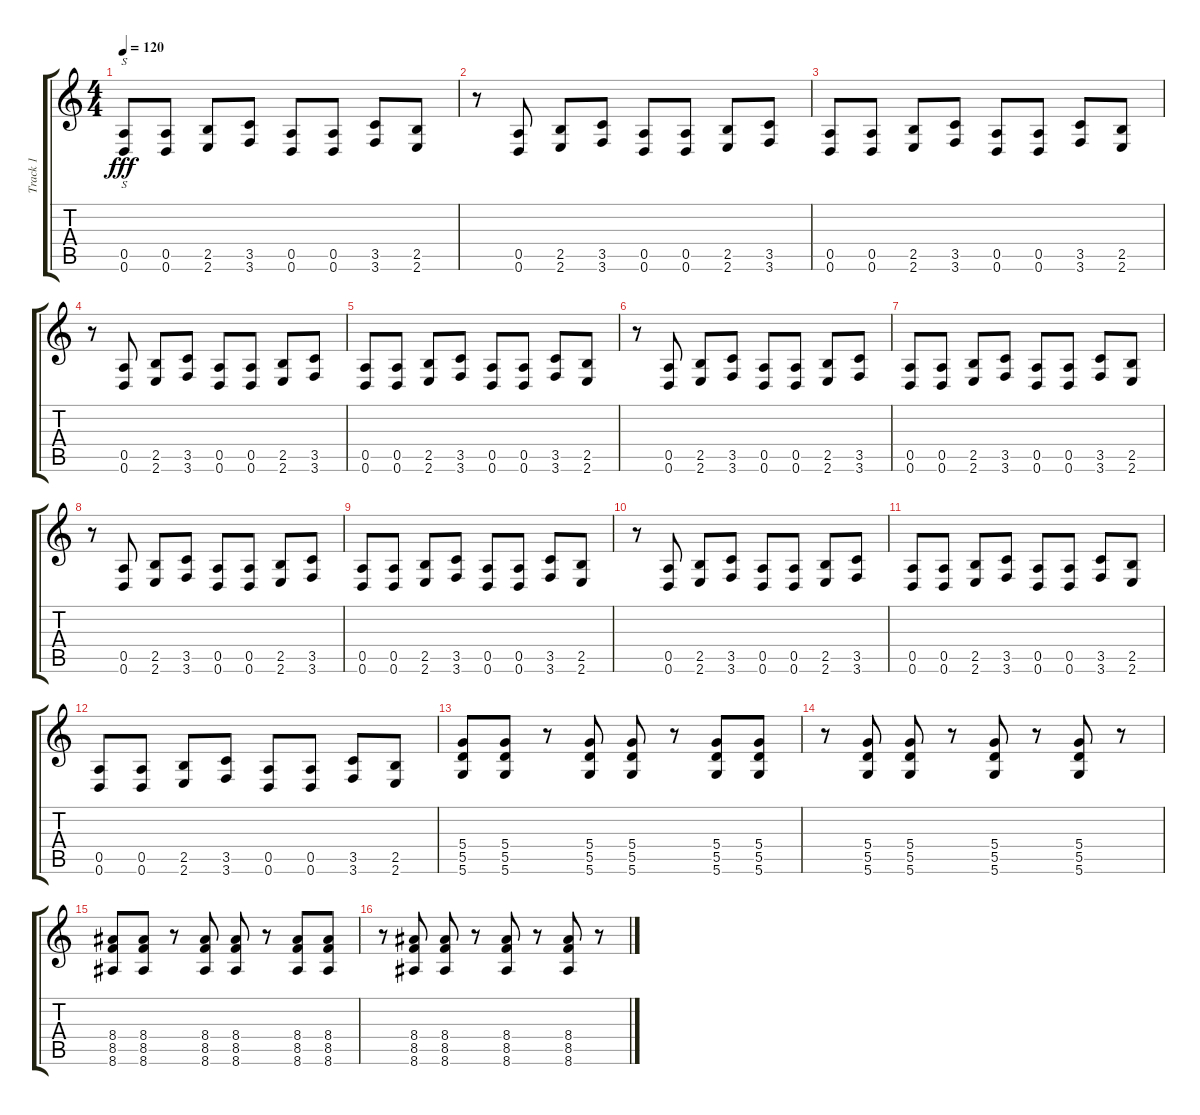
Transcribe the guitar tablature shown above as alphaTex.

\track ("Track 1" "Track 1") {instrument distortionguitar}
\staff {score tabs}
\tuning (E4 B3 G3 D3 A2 D2) {hide}
\ts (4 4)
\tempo 120
\clef g2
\ks c
(0.5 0.6).8{s dy fff instrument distortionguitar} (0.5 0.6).8 (2.5 2.6).8 (3.5 3.6).8 (0.5 0.6).8 (0.5 0.6).8 (3.5 3.6).8 (2.5 2.6).8 |
r.8 (0.5 0.6).8 (2.5 2.6).8 (3.5 3.6).8 (0.5 0.6).8 (0.5 0.6).8 (2.5 2.6).8 (3.5 3.6).8 |
(0.5 0.6).8 (0.5 0.6).8 (2.5 2.6).8 (3.5 3.6).8 (0.5 0.6).8 (0.5 0.6).8 (3.5 3.6).8 (2.5 2.6).8 |
r.8 (0.5 0.6).8 (2.5 2.6).8 (3.5 3.6).8 (0.5 0.6).8 (0.5 0.6).8 (2.5 2.6).8 (3.5 3.6).8 |
(0.5 0.6).8 (0.5 0.6).8 (2.5 2.6).8 (3.5 3.6).8 (0.5 0.6).8 (0.5 0.6).8 (3.5 3.6).8 (2.5 2.6).8 |
r.8 (0.5 0.6).8 (2.5 2.6).8 (3.5 3.6).8 (0.5 0.6).8 (0.5 0.6).8 (2.5 2.6).8 (3.5 3.6).8 |
(0.5 0.6).8 (0.5 0.6).8 (2.5 2.6).8 (3.5 3.6).8 (0.5 0.6).8 (0.5 0.6).8 (3.5 3.6).8 (2.5 2.6).8 |
r.8 (0.5 0.6).8 (2.5 2.6).8 (3.5 3.6).8 (0.5 0.6).8 (0.5 0.6).8 (2.5 2.6).8 (3.5 3.6).8 |
(0.5 0.6).8 (0.5 0.6).8 (2.5 2.6).8 (3.5 3.6).8 (0.5 0.6).8 (0.5 0.6).8 (3.5 3.6).8 (2.5 2.6).8 |
r.8 (0.5 0.6).8 (2.5 2.6).8 (3.5 3.6).8 (0.5 0.6).8 (0.5 0.6).8 (2.5 2.6).8 (3.5 3.6).8 |
(0.5 0.6).8 (0.5 0.6).8 (2.5 2.6).8 (3.5 3.6).8 (0.5 0.6).8 (0.5 0.6).8 (3.5 3.6).8 (2.5 2.6).8 |
(0.5 0.6).8 (0.5 0.6).8 (2.5 2.6).8 (3.5 3.6).8 (0.5 0.6).8 (0.5 0.6).8 (3.5 3.6).8 (2.5 2.6).8 |
(5.4 5.5 5.6).8 (5.4 5.5 5.6).8 r.8 (5.4 5.5 5.6).8 (5.4 5.5 5.6).8 r.8 (5.4 5.5 5.6).8 (5.4 5.5 5.6).8 |
r.8 (5.4 5.5 5.6).8 (5.4 5.5 5.6).8 r.8 (5.4 5.5 5.6).8 r.8 (5.4 5.5 5.6).8 r.8 |
(8.4 8.5 8.6).8 (8.4 8.5 8.6).8 r.8 (8.4 8.5 8.6).8 (8.4 8.5 8.6).8 r.8 (8.4 8.5 8.6).8 (8.4 8.5 8.6).8 |
r.8 (8.4 8.5 8.6).8 (8.4 8.5 8.6).8 r.8 (8.4 8.5 8.6).8 r.8 (8.4 8.5 8.6).8 r.8
